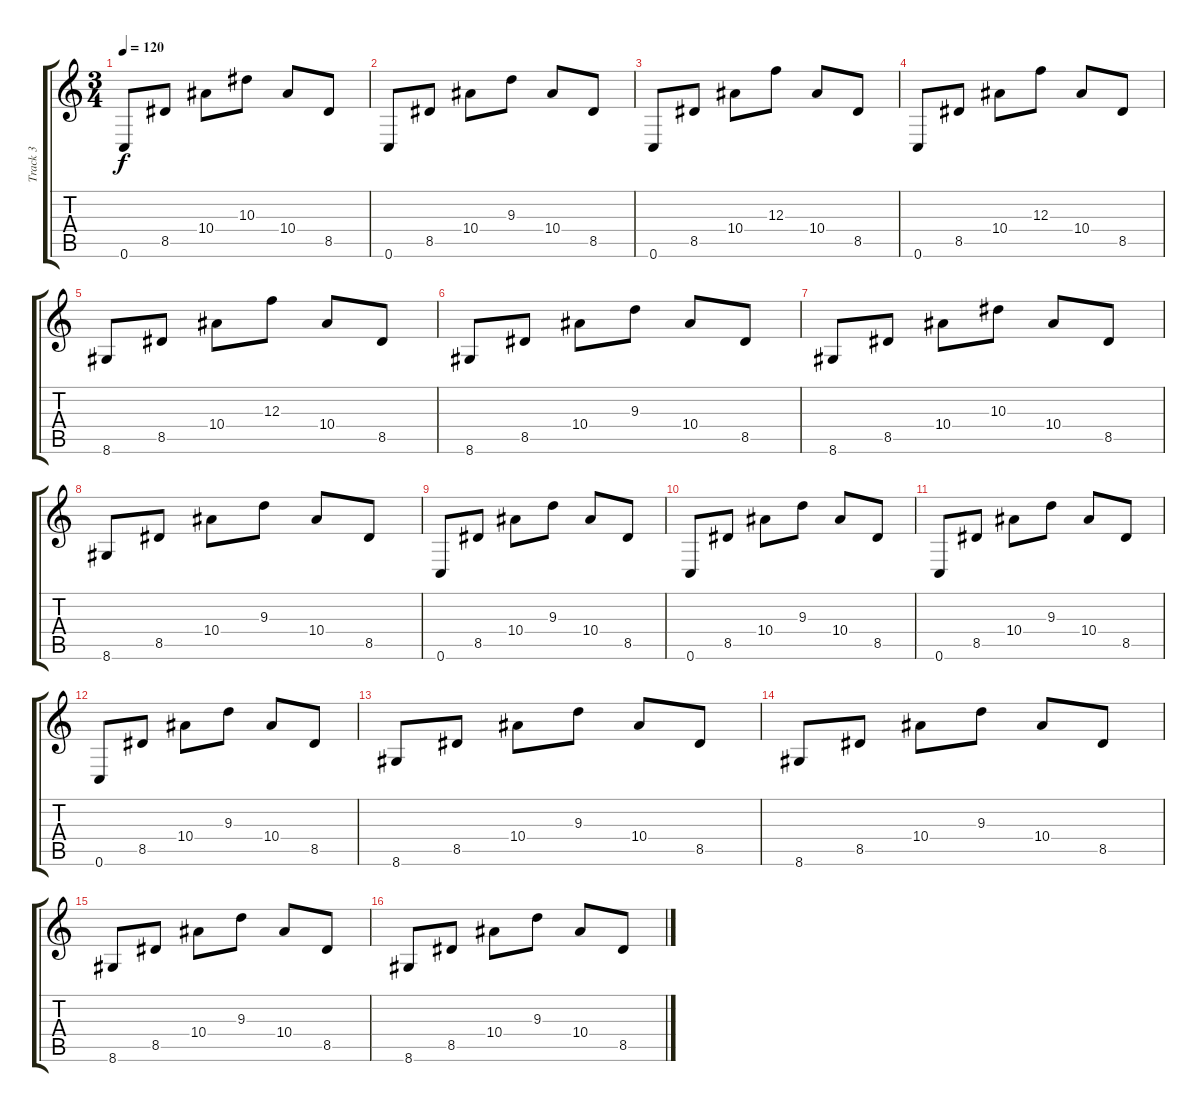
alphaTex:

\track ("Track 3" "Track 3") {instrument electricguitarclean}
\staff {score tabs}
\tuning (D4 A3 F3 C3 G2 C2) {hide}
\ts (3 4)
\tempo 120
\clef g2
\ks c
0.6.8{dy f} 8.5.8 10.4.8 10.3.8 10.4.8 8.5.8 |
0.6.8 8.5.8 10.4.8 9.3.8 10.4.8 8.5.8 |
0.6.8 8.5.8 10.4.8 12.3.8 10.4.8 8.5.8 |
0.6.8 8.5.8 10.4.8 12.3.8 10.4.8 8.5.8 |
8.6.8 8.5.8 10.4.8 12.3.8 10.4.8 8.5.8 |
8.6.8 8.5.8 10.4.8 9.3.8 10.4.8 8.5.8 |
8.6.8 8.5.8 10.4.8 10.3.8 10.4.8 8.5.8 |
8.6.8 8.5.8 10.4.8 9.3.8 10.4.8 8.5.8 |
0.6.8 8.5.8 10.4.8 9.3.8 10.4.8 8.5.8 |
0.6.8 8.5.8 10.4.8 9.3.8 10.4.8 8.5.8 |
0.6.8 8.5.8 10.4.8 9.3.8 10.4.8 8.5.8 |
0.6.8 8.5.8 10.4.8 9.3.8 10.4.8 8.5.8 |
8.6.8 8.5.8 10.4.8 9.3.8 10.4.8 8.5.8 |
8.6.8 8.5.8 10.4.8 9.3.8 10.4.8 8.5.8 |
8.6.8 8.5.8 10.4.8 9.3.8 10.4.8 8.5.8 |
8.6.8 8.5.8 10.4.8 9.3.8 10.4.8 8.5.8
